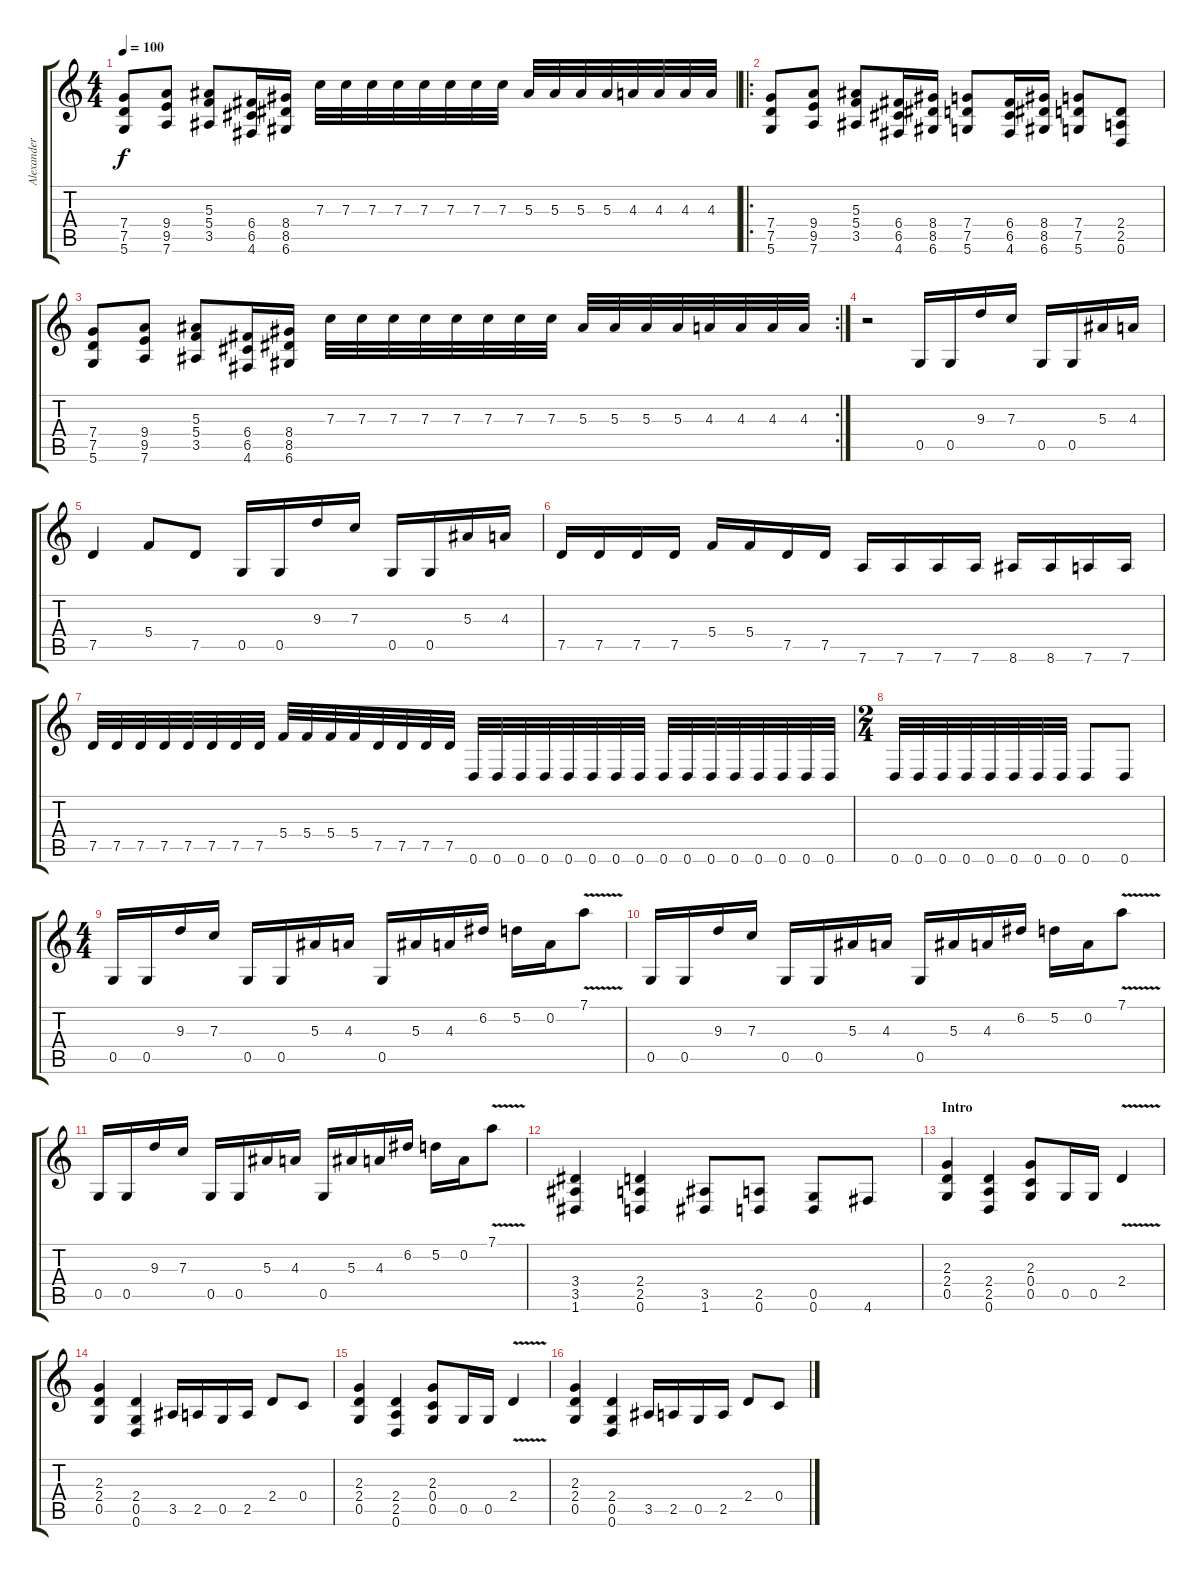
\track ("Alexander" "Alexander") {instrument distortionguitar}
\staff {score tabs}
\tuning (D4 A3 F3 C3 G2 D2) {hide}
\ts (4 4)
\tempo 100
\clef g2
\ks c
(7.4 7.5 5.6).8{dy f} (9.4 9.5 7.6).8 (5.3 5.4 3.5).8 (6.4 6.5 4.6).16 (8.4 8.5 6.6).16 7.3.32 7.3.32 7.3.32 7.3.32 7.3.32 7.3.32 7.3.32 7.3.32 5.3.32 5.3.32 5.3.32 5.3.32 4.3.32 4.3.32 4.3.32 4.3.32 |
\ro
(7.4 7.5 5.6).8 (9.4 9.5 7.6).8 (5.3 5.4 3.5).8 (6.4 6.5 4.6).16 (8.4 8.5 6.6).16 (7.4 7.5 5.6).8 (6.4 6.5 4.6).16 (8.4 8.5 6.6).16 (7.4 7.5 5.6).8 (2.4 2.5 0.6).8 |
\rc 2
(7.4 7.5 5.6).8 (9.4 9.5 7.6).8 (5.3 5.4 3.5).8 (6.4 6.5 4.6).16 (8.4 8.5 6.6).16 7.3.32 7.3.32 7.3.32 7.3.32 7.3.32 7.3.32 7.3.32 7.3.32 5.3.32 5.3.32 5.3.32 5.3.32 4.3.32 4.3.32 4.3.32 4.3.32 |
r.2 0.5.16 0.5.16 9.3.16 7.3.16 0.5.16 0.5.16 5.3.16 4.3.16 |
7.5.4 5.4.8 7.5.8 0.5.16 0.5.16 9.3.16 7.3.16 0.5.16 0.5.16 5.3.16 4.3.16 |
7.5.16 7.5.16 7.5.16 7.5.16 5.4.16 5.4.16 7.5.16 7.5.16 7.6.16 7.6.16 7.6.16 7.6.16 8.6.16 8.6.16 7.6.16 7.6.16 |
7.5.32 7.5.32 7.5.32 7.5.32 7.5.32 7.5.32 7.5.32 7.5.32 5.4.32 5.4.32 5.4.32 5.4.32 7.5.32 7.5.32 7.5.32 7.5.32 0.6.32 0.6.32 0.6.32 0.6.32 0.6.32 0.6.32 0.6.32 0.6.32 0.6.32 0.6.32 0.6.32 0.6.32 0.6.32 0.6.32 0.6.32 0.6.32 |
\ts (2 4)
0.6.32 0.6.32 0.6.32 0.6.32 0.6.32 0.6.32 0.6.32 0.6.32 0.6.8 0.6.8 |
\ts (4 4)
0.5.16 0.5.16 9.3.16 7.3.16 0.5.16 0.5.16 5.3.16 4.3.16 0.5.16 5.3.16 4.3.16 6.2.16 5.2.16 0.2.16 7.1{v}.8 |
0.5.16 0.5.16 9.3.16 7.3.16 0.5.16 0.5.16 5.3.16 4.3.16 0.5.16 5.3.16 4.3.16 6.2.16 5.2.16 0.2.16 7.1{v}.8 |
0.5.16 0.5.16 9.3.16 7.3.16 0.5.16 0.5.16 5.3.16 4.3.16 0.5.16 5.3.16 4.3.16 6.2.16 5.2.16 0.2.16 7.1{v}.8 |
(3.4 3.5 1.6).4 (2.4 2.5 0.6).4 (3.5 1.6).8 (2.5 0.6).8 (0.5 0.6).8 4.6.8 |
\section ("" "Intro")
(2.3 2.4 0.5).4 (2.4 2.5 0.6).4 (2.3 0.4 0.5).8 0.5.16 0.5.16 2.4{v}.4 |
(2.3 2.4 0.5).4 (2.4 0.5 0.6).4 3.5.16 2.5.16 0.5.16 2.5.16 2.4.8 0.4.8 |
(2.3 2.4 0.5).4 (2.4 2.5 0.6).4 (2.3 0.4 0.5).8 0.5.16 0.5.16 2.4{v}.4 |
(2.3 2.4 0.5).4 (2.4 0.5 0.6).4 3.5.16 2.5.16 0.5.16 2.5.16 2.4.8 0.4.8
